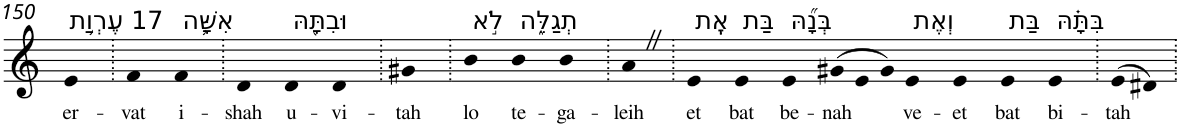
**kern	**text
*part1	*part1
*staff1	*staff1
*I"Piano	*
*I'Pno	*
!!LO:PB:g=z
*clefG2	*
*k[]	*
=150	=150
!LO:TX:a:t=17 עֶרְוַ֥ת	!
!	!LO:LY:b
4e	er-
=151.	=151.
!	!LO:LY:b
4f	-vat
!LO:TX:a:t=אִשָּׁ֛ה	!
!	!LO:LY:b
4f	i-
=152.	=152.
!	!LO:LY:b
4d	-shah
!LO:TX:a:t=וּבִתָּ֖הּ	!
!	!LO:LY:b
4d	u-
!	!LO:LY:b
4d	-vi-
=153.	=153.
!	!LO:LY:b
4g#X	-tah
=154.	=154.
!LO:TX:a:t=לֹ֣א	!
!	!LO:LY:b
4b	lo
!LO:TX:a:t=תְגַלֵּ֑ה	!
!	!LO:LY:b
4b	te-
!	!LO:LY:b
4b	-ga-
=155.	=155.
!	!LO:LY:b
4aZ	-leih
=156.	=156.
!LO:TX:a:t=אֶֽת	!
!	!LO:LY:b
4e	et
!LO:TX:a:t=בַּת	!
!	!LO:LY:b
4e	bat
!LO:TX:a:t=בְּנָ֞הּ	!
!	!LO:LY:b
4e	be-
*Xtuplet	*
!	!LO:LY:b
(>12g#X	-nah
12e	.
12g#)	.
!LO:TX:a:t=וְאֶת	!
!	!LO:LY:b
4e	ve-
!	!LO:LY:b
4e	-et
!LO:TX:a:t=בַּת	!
!	!LO:LY:b
4e	bat
!LO:TX:a:t=בִּתָּ֗הּ	!
!	!LO:LY:b
4e	bi-
=157.	=157.
!	!LO:LY:b
(>8e	-tah
8d#X)	.
=.	=.
*-	*-
